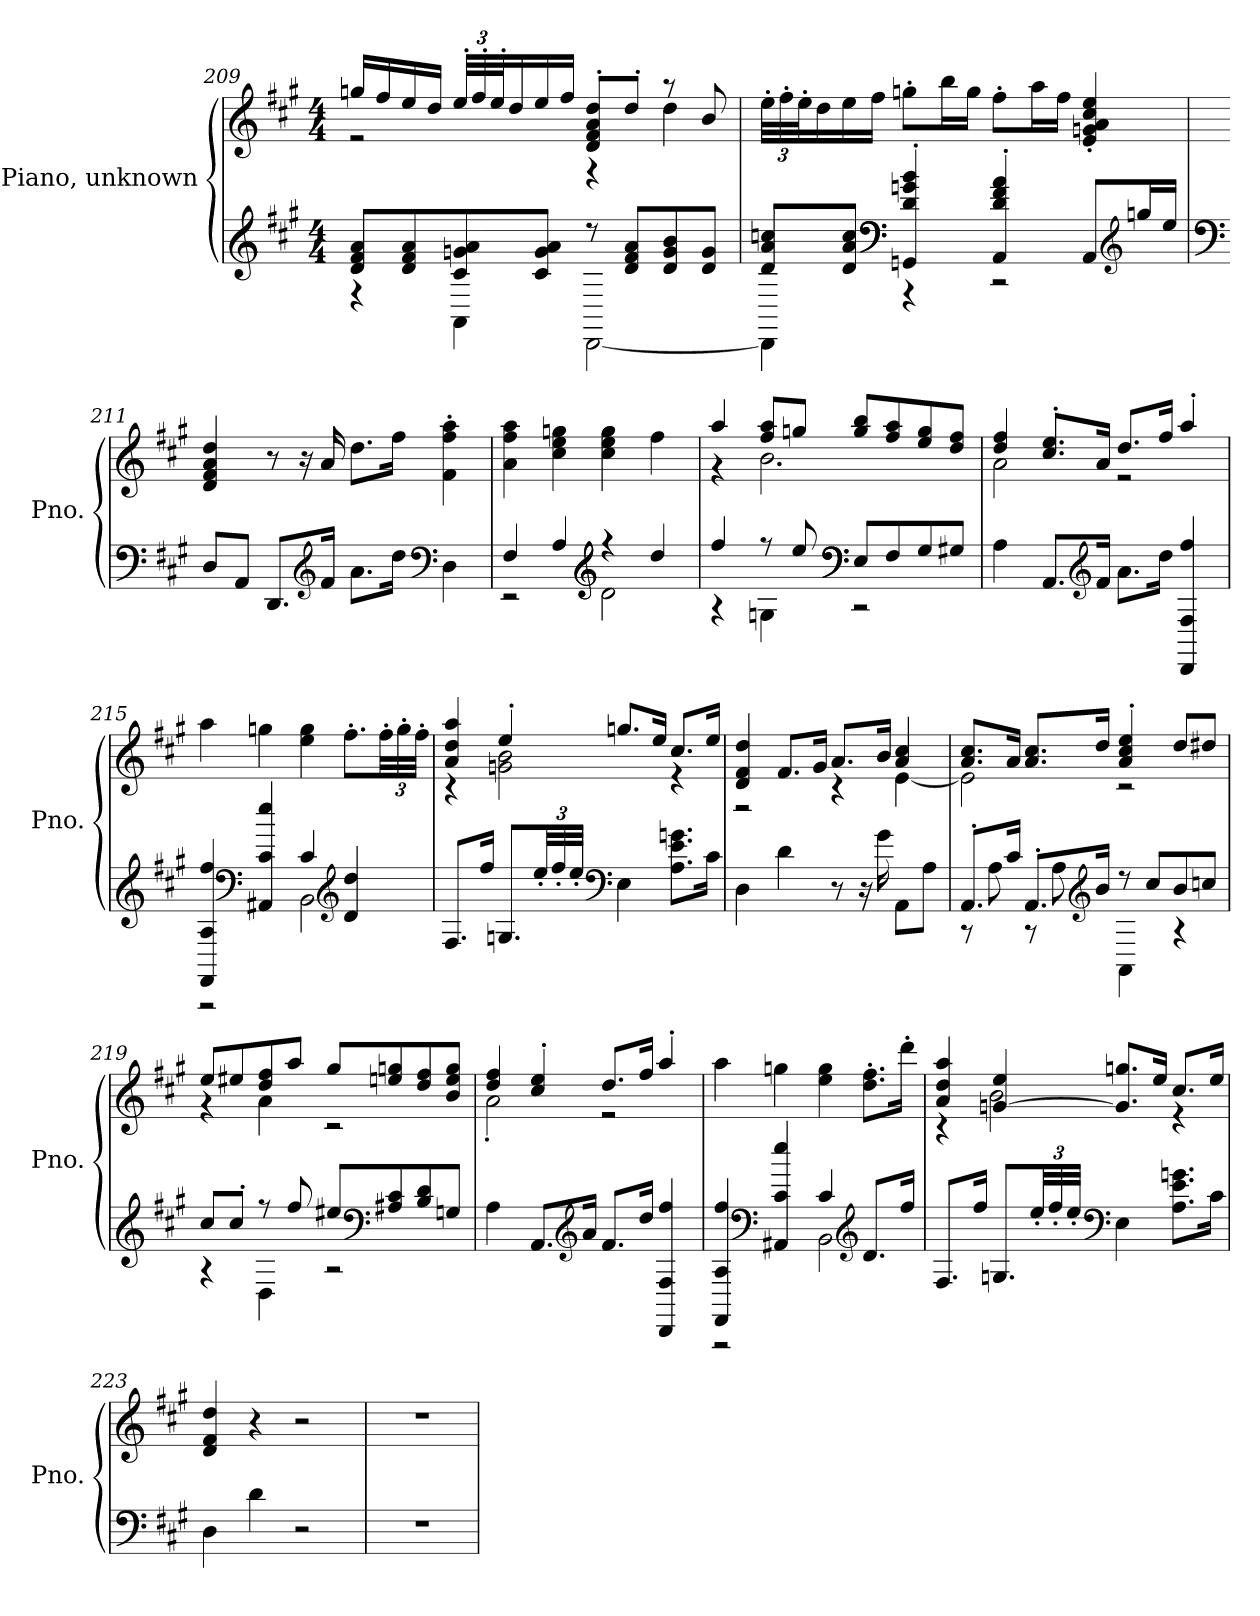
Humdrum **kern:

**kern	**kern
*part1	*part1
*staff2	*staff1
*I"Piano, unknown	*
*I'Pno.	*
!!LO:LB:g=z
*clefG2	*clefG2
*k[f#c#g#]	*k[f#c#g#]
*M4/4	*M4/4
=209	=209
*^	*^
8d/ 8f#/ 8a/L	4r	16ggn/LL	2r
.	.	16ff#/	.
8d/ 8f#/ 8a/	.	16ee/	.
.	.	16dd/JJ	.
*	*	*Xbrackettup	*
8c#/ 8gn/ 8a/	4AA\	48ee'/LLL	.
.	.	48ff#'/	.
.	.	48ee'/J	.
.	.	16dd/	.
8c#/ 8g/ 8a/J	.	16ee/	.
.	.	16ff#/JJ	.
8r	[2DD\	8d/' 8f#/' 8a/' 8dd/'L	4r
8d/ 8f#/ 8a/L	.	8dd'/J	.
8d/ 8g/ 8b/	.	8r	4dd\
8d/ 8g/J	.	8b/	.
*	*	*v	*v
=210	=210	=210
8d/ 8a/ 8ccn/L	4DD\]	48ee'\LLL
.	.	48ff#'\
.	.	48ee'\J
.	.	16dd\
8d/ 8a/ 8cc/J	.	16ee\
.	.	16ff#\JJ
*clefF4	*	*
4GGn/' 4d/' 4gn/' 4b/'	4r	8ggn'\L
.	.	16bb\L
.	.	16gg\JJ
4AA/' 4d/' 4f#/' 4a/'	2r	8ff#'\L
.	.	16aa\L
.	.	16ff#\JJ
8AA/L	.	4e/' 4gn/' 4a/' 4cc#/' 4ee/'
*clefG2	*	*
16ggn/L	.	.
16ee/JJ	.	.
*v	*v	*
!!LO:LB:g=z
=211	=211
*clefF4	*
8D/L	4d/ 4f#/ 4a/ 4dd/
8AA/J	.
8.DD/L	8r
.	16r
*clefG2	*
16f#/Jk	16a/
8.a\L	8.dd\L
16dd\Jk	16ff#\Jk
*clefF4	*
4D\	4f#\' 4ff#\' 4aa\'
=212	=212
*^	*
4F#/	2r	4a\ 4ff#\ 4aa\
4A/	.	4cc#\ 4ee\ 4ggn\
*clefG2	*	*
4r	2d\	4cc#\ 4ee\ 4gg\
4dd/	.	4ff#\
=213	=213	=213
*	*	*^
4ff#/	4r	4aa/	4r
8r	4Gn\	8ff#/ 8aa/L	2.b\
8ee/	.	8ggn/J	.
*clefF4	*	*	*
8E/L	2r	8gg/ 8bb/L	.
8F#/	.	8ff#/ 8aa/	.
8G/	.	8ee/ 8gg/	.
8G#X/J	.	8dd/ 8ff#/J	.
*v	*v	*	*
=214	=214	=214
4A\	4dd/ 4ff#/	2a\
8.AA/L	8.cc#/' 8.ee/'L	.
*clefG2	*	*
16f#/Jk	16a/Jk	.
8.a\L	8.dd/L	2r
16dd\Jk	16ff#/Jk	.
4DD/ 4F#/ 4ff#/	4aa'/	.
*	*v	*v
!!LO:LB:g=z
=215	=215
*^	*
4FF#/ 4A/ 4ff#/	2r	4aa\
*clefF4	*	*
4AA#X/ 4c#/ 4ee/	.	4ggn\
4c#/	2BB\	4ee\ 4gg\
*clefG2	*	*
4d/ 4dd/	.	8.ff#'\L
.	.	48ff#'\LL
.	.	48gg'\
.	.	48ff#'\JJJ
*v	*v	*
=216	=216
*	*^
8.F#/L	4a/ 4dd/ 4aa/	4r
16ff#/Jk	.	.
8.Gn/L	4ee'/	2gn\ 2b\
*Xbrackettup	*	*
48ee'/LL	.	.
48ff#'/	.	.
48ee'/JJJ	.	.
*clefF4	*	*
4E\	8.ggn/L	.
.	16ee/Jk	.
8.A\ 8.e\ 8.gn\L	8.cc#/L	4r
16c#\Jk	16ee/Jk	.
=217	=217	=217
4D\	4d/ 4f#/ 4dd/	2r
4d\	8.f#/L	.
.	16g#/Jk	.
8r	8.a/L	4r
16r	.	.
16g#\	16b/Jk	.
8AA\L	4a/ 4cc#/	[4e\
8A\J	.	.
!!LO:PB:g=z	!!
=218	=218	=218
*^	*	*
8.AA'/L	8r	8.a/ 8.cc#/L	2e\]
.	8A\	.	.
16c#/Jk	.	16a/Jk	.
8.AA'/L	8r	8.a/ 8.cc#/L	.
.	8A\	.	.
*clefG2	*	*	*
16b/Jk	.	16dd/Jk	.
8r	4AA\	4a/' 4cc#/' 4ee/'	2r
8cc#/L	.	.	.
8b/	4r	8dd/L	.
8ccn/J	.	8dd#X/J	.
=219	=219	=219	=219
8cc#/L	4r	8ee/L	4r
8cc#'/J	.	8ee#X/	.
8r	4D\	8dd/ 8ff#/	4a\
8ff#/	.	8aa/J	.
8ee#X/L	2r	8gg#/L	2r
*clefF4	*	*	*
8A#X/ 8c#/	.	8een/ 8ggn/	.
8B/ 8d/	.	8dd/ 8ff#/	.
8Gn/J	.	8b/ 8ee/ 8gg/J	.
*v	*v	*	*
=220	=220	=220
4A\	4dd/ 4ff#/	2a'\
8.AA/L	4cc#/' 4ee/'	.
*clefG2	*	*
16a/Jk	.	.
8.f#/L	8.dd/L	2r
16dd/Jk	16ff#/Jk	.
4DD/ 4F#/ 4ff#/	4aa'/	.
*	*v	*v
!!LO:LB:g=z
=221	=221
*^	*
4FF#/ 4A/ 4ff#/	2r	4aa\
*clefF4	*	*
4AA#X/ 4c#/ 4ee/	.	4ggn\
4c#/	2BB\	4ee\ 4gg\
*clefG2	*	*
8.d/L	.	8.dd\' 8.ff#\'L
16ff#/Jk	.	16ddd'\Jk
*v	*v	*
=222	=222
*	*^
8.F#/L	4a/ 4dd/ 4aa/	4r
16ff#/Jk	.	.
8.Gn/L	[4gn/ 4ee/	2b\
48ee'/LL	.	.
48ff#'/	.	.
48ee'/JJJ	.	.
*clefF4	*	*
4E\	8.g/] 8.ggn/L	.
.	16ee/Jk	.
8.A\ 8.e\ 8.gn\L	8.cc#/L	4r
16c#\Jk	16ee/Jk	.
*	*v	*v
=223	=223
4D\	4d/ 4f#/ 4dd/
4d\	4r
2r	2r
=224	=224
1r	1r
=	=
*-	*-
